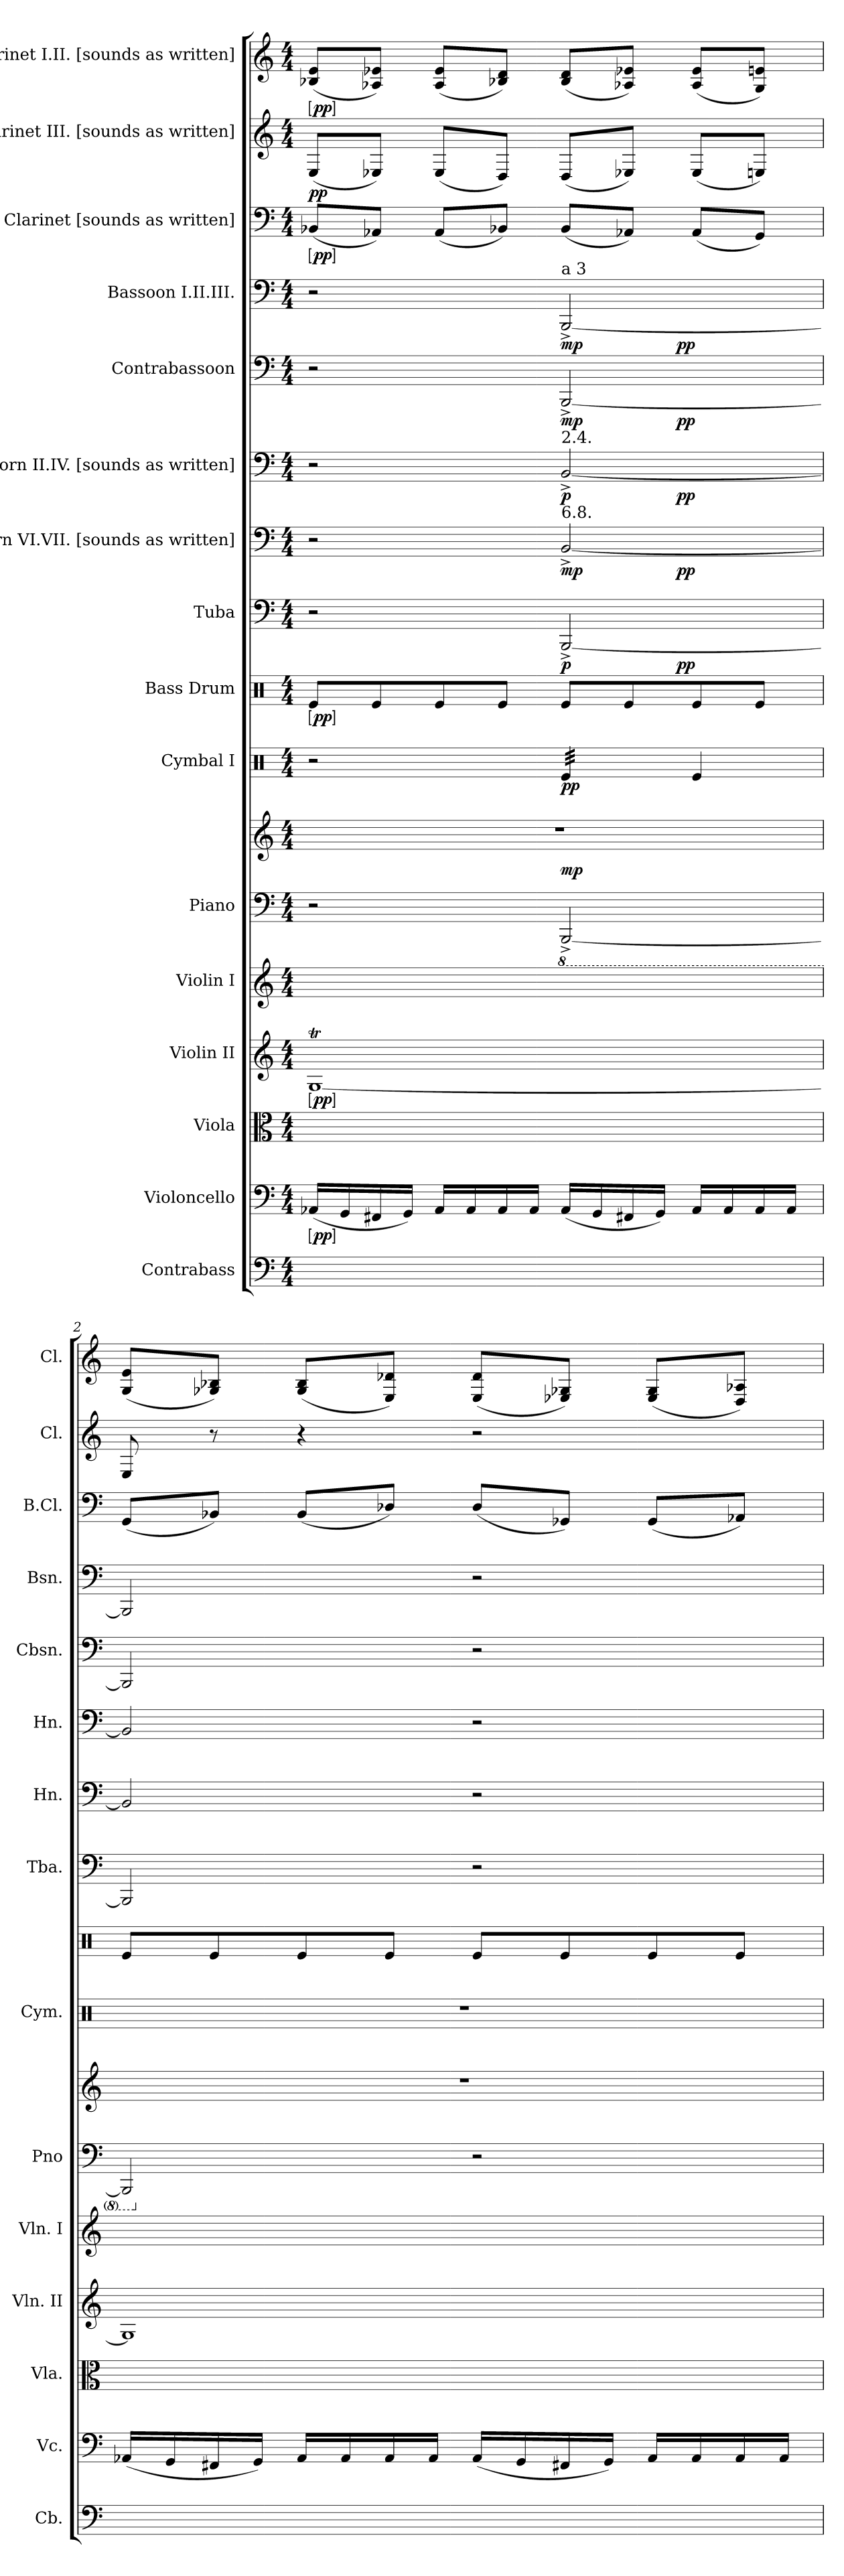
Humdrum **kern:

**kern	**kern	**dynam	**kern	**kern	**dynam	**kern	**kern	**kern	**dynam	**kern	**dynam	**kern	**dynam	**kern	**dynam	**kern	**dynam	**kern	**dynam	**kern	**dynam	**kern	**dynam	**kern	**dynam	**kern	**dynam	**kern	**dynam
*part16	*part15	*part15	*part14	*part13	*part13	*part12	*part11	*part11	*part11	*part10	*part10	*part9	*part9	*part8	*part8	*part7	*part7	*part6	*part6	*part5	*part5	*part4	*part4	*part3	*part3	*part2	*part2	*part1	*part1
*staff17	*staff16	*staff16	*staff15	*staff14	*staff14	*staff13	*staff12	*staff11	*staff11/12	*staff10	*staff10	*staff9	*staff9	*staff8	*staff8	*staff7	*staff7	*staff6	*staff6	*staff5	*staff5	*staff4	*staff4	*staff3	*staff3	*staff2	*staff2	*staff1	*staff1
*I"Contrabass	*I"Violoncello	*	*I"Viola	*I"Violin II	*	*I"Violin I	*I"Piano	*	*	*I"Cymbal I	*	*I"Bass Drum	*	*I"Tuba	*	*I"Horn VI.VII. [sounds as written]	*	*I"Horn II.IV. [sounds as written]	*	*I"Contrabassoon	*	*I"Bassoon I.II.III.	*	*I"Bass Clarinet [sounds as written]	*	*I"Clarinet III. [sounds as written]	*	*I"Clarinet I.II. [sounds as written]	*
*I'Cb.	*I'Vc.	*	*I'Vla.	*I'Vln. II	*	*I'Vln. I	*I'Pno	*	*	*I'Cym.	*	*	*	*I'Tba.	*	*I'Hn.	*	*I'Hn.	*	*I'Cbsn.	*	*I'Bsn.	*	*I'B.Cl.	*	*I'Cl.	*	*I'Cl.	*
*clefF4	*clefF4	*	*clefC3	*clefG2	*	*clefG2	*clefF4	*clefG2	*	*clefX	*	*clefX	*	*clefF4	*	*clefF4	*	*clefF4	*	*clefF4	*	*clefF4	*	*clefF4	*	*clefG2	*	*clefG2	*
*k[]	*k[]	*	*k[]	*k[]	*	*k[]	*k[]	*k[]	*	*k[]	*	*k[]	*	*k[]	*	*k[]	*	*k[]	*	*k[]	*	*k[]	*	*k[]	*	*k[]	*	*k[]	*
*C:	*C:	*	*C:	*C:	*	*C:	*C:	*C:	*	*C:	*	*C:	*	*C:	*	*C:	*	*C:	*	*C:	*	*C:	*	*C:	*	*C:	*	*C:	*
*M4/4	*M4/4	*	*M4/4	*M4/4	*	*M4/4	*M4/4	*M4/4	*	*M4/4	*	*M4/4	*	*M4/4	*	*M4/4	*	*M4/4	*	*M4/4	*	*M4/4	*	*M4/4	*	*M4/4	*	*M4/4	*
*Xtuplet	*	*	*Xtuplet	*	*	*	*	*	*	*	*	*	*	*	*	*	*	*	*	*	*	*	*	*	*	*	*	*	*
=1	=1	=1	=1	=1	=1	=1	=1	=1	=1	=1	=1	=1	=1	=1	=1	=1	=1	=1	=1	=1	=1	=1	=1	=1	=1	=1	=1	=1	=1
!	!	!LO:DY:ed=brack	!	!	!LO:DY:ed=brack	!	!	!	!	!	!	!	!LO:DY:ed=brack	!	!	!	!	!	!	!	!	!	!	!	!LO:DY:ed=brack	!	!	!	!LO:DY:ed=brack
*	*	*	*	*	*	*	*	*^	*	*	*	*	*	*^	*	*^	*	*^	*	*^	*	*^	*	*	*	*	*	*	*
12ryy	(16AA-XLL	pp	24ryy	[1GT	pp	1ryy	2r	1r	2ryy	.	2r	.	8Re/L	pp	2r	2ryy	.	2r	2ryy	.	2r	2ryy	.	2r	2ryy	.	2r	2ryy	.	(8BB-XL	pp	(8EL	pp	(8B-X 8eL	pp
.	.	.	24ryy	.	.	.	.	.	.	.	.	.	.	.	.	.	.	.	.	.	.	.	.	.	.	.	.	.	.	.	.	.	.	.	.
.	16GG	.	.	.	.	.	.	.	.	.	.	.	.	.	.	.	.	.	.	.	.	.	.	.	.	.	.	.	.	.	.	.	.	.	.
12ryy	.	.	24ryy	.	.	.	.	.	.	.	.	.	.	.	.	.	.	.	.	.	.	.	.	.	.	.	.	.	.	.	.	.	.	.	.
.	16FF#X	.	24ryy	.	.	.	.	.	.	.	.	.	8Re/	.	.	.	.	.	.	.	.	.	.	.	.	.	.	.	.	8AA-XJ)	.	8E-XJ)	.	8A-X 8e-XJ)	.
12ryy	.	.	24ryy	.	.	.	.	.	.	.	.	.	.	.	.	.	.	.	.	.	.	.	.	.	.	.	.	.	.	.	.	.	.	.	.
.	16GGJJ)	.	.	.	.	.	.	.	.	.	.	.	.	.	.	.	.	.	.	.	.	.	.	.	.	.	.	.	.	.	.	.	.	.	.
.	.	.	24ryy	.	.	.	.	.	.	.	.	.	.	.	.	.	.	.	.	.	.	.	.	.	.	.	.	.	.	.	.	.	.	.	.
12ryy	16AA-LL	.	24ryy	.	.	.	.	.	.	.	.	.	8Re/	.	.	.	.	.	.	.	.	.	.	.	.	.	.	.	.	(8AA-L	.	(8E-L	.	(8A- 8e-L	.
.	.	.	24ryy	.	.	.	.	.	.	.	.	.	.	.	.	.	.	.	.	.	.	.	.	.	.	.	.	.	.	.	.	.	.	.	.
.	16AA-	.	.	.	.	.	.	.	.	.	.	.	.	.	.	.	.	.	.	.	.	.	.	.	.	.	.	.	.	.	.	.	.	.	.
12ryy	.	.	24ryy	.	.	.	.	.	.	.	.	.	.	.	.	.	.	.	.	.	.	.	.	.	.	.	.	.	.	.	.	.	.	.	.
.	16AA-	.	24ryy	.	.	.	.	.	.	.	.	.	8Re/J	.	.	.	.	.	.	.	.	.	.	.	.	.	.	.	.	8BB-XJ)	.	8DJ)	.	8B-X 8dJ)	.
12ryy	.	.	24ryy	.	.	.	.	.	.	.	.	.	.	.	.	.	.	.	.	.	.	.	.	.	.	.	.	.	.	.	.	.	.	.	.
.	16AA-JJ	.	.	.	.	.	.	.	.	.	.	.	.	.	.	.	.	.	.	.	.	.	.	.	.	.	.	.	.	.	.	.	.	.	.
.	.	.	24ryy	.	.	.	.	.	.	.	.	.	.	.	.	.	.	.	.	.	.	.	.	.	.	.	.	.	.	.	.	.	.	.	.
*	*	*	*	*	*	*	*8ba	*	*	*	*	*	*	*	*	*	*	*	*	*	*	*	*	*	*	*	*	*	*	*	*	*	*	*	*
!	!	!	!	!	!	!	!	!	!	!	!	!	!	!	!	!	!	!	!	!	!	!	!	!	!	!	!LO:TX:a:t=a 3	!	!	!	!	!	!	!	!
!	!	!	!	!	!	!	!	!	!	!	!	!	!	!	!	!	!	!	!	!	!LO:TX:a:t=2.4.	!	!	!	!	!	!	!	!	!	!	!	!	!	!
!	!	!	!	!	!	!	!	!	!	!	!	!	!	!	!	!	!	!LO:TX:a:t=6.8.	!	!	!	!	!	!	!	!	!	!	!	!	!	!	!	!	!
*	*	*	*	*	*	*	*	*	*	*	*tremolo	*	*	*	*	*	*	*	*	*	*	*	*	*	*	*	*	*	*	*	*	*	*	*	*
12ryy	(16AA-LL	.	24ryy	.	.	.	[2BBBB^	.	2ryy	mp	32Re/LLL	pp	8Re/L	.	[2BBB^	8..ryy	p	[2BB^	8..ryy	mp	[2BB^	8..ryy	p	[2BBB^	8..ryy	mp	[2BBB^	8..ryy	mp	(8BB-L	.	(8DL	.	(8B- 8dL	.
.	.	.	.	.	.	.	.	.	.	.	32Re/	.	.	.	.	.	.	.	.	.	.	.	.	.	.	.	.	.	.	.	.	.	.	.	.
.	.	.	24ryy	.	.	.	.	.	.	.	.	.	.	.	.	.	.	.	.	.	.	.	.	.	.	.	.	.	.	.	.	.	.	.	.
.	16GG	.	.	.	.	.	.	.	.	.	32Re/	.	.	.	.	.	.	.	.	.	.	.	.	.	.	.	.	.	.	.	.	.	.	.	.
12ryy	.	.	24ryy	.	.	.	.	.	.	.	.	.	.	.	.	.	.	.	.	.	.	.	.	.	.	.	.	.	.	.	.	.	.	.	.
.	.	.	.	.	.	.	.	.	.	.	32Re/	.	.	.	.	.	.	.	.	.	.	.	.	.	.	.	.	.	.	.	.	.	.	.	.
.	16FF#X	.	24ryy	.	.	.	.	.	.	.	32Re/	.	8Re/	.	.	.	.	.	.	.	.	.	.	.	.	.	.	.	.	8AA-XJ)	.	8E-XJ)	.	8A-X 8e-XJ)	.
.	.	.	.	.	.	.	.	.	.	.	32Re/	.	.	.	.	.	.	.	.	.	.	.	.	.	.	.	.	.	.	.	.	.	.	.	.
12ryy	.	.	24ryy	.	.	.	.	.	.	.	.	.	.	.	.	.	.	.	.	.	.	.	.	.	.	.	.	.	.	.	.	.	.	.	.
.	16GGJJ)	.	.	.	.	.	.	.	.	.	32Re/	.	.	.	.	.	.	.	.	.	.	.	.	.	.	.	.	.	.	.	.	.	.	.	.
.	.	.	24ryy	.	.	.	.	.	.	.	.	.	.	.	.	.	.	.	.	.	.	.	.	.	.	.	.	.	.	.	.	.	.	.	.
.	.	.	.	.	.	.	.	.	.	.	32Re/JJJ	.	.	.	.	4ryy	pp	.	4ryy	pp	.	4ryy	pp	.	4ryy	pp	.	4ryy	pp	.	.	.	.	.	.
*	*	*	*	*	*	*	*	*	*	*	*Xtremolo	*	*	*	*	*	*	*	*	*	*	*	*	*	*	*	*	*	*	*	*	*	*	*	*
12ryy	16AA-LL	.	24ryy	.	.	.	.	.	.	.	4Re/	.	8Re/	.	.	.	.	.	.	.	.	.	.	.	.	.	.	.	.	(8AA-L	.	(8E-L	.	(8A- 8e-L	.
.	.	.	24ryy	.	.	.	.	.	.	.	.	.	.	.	.	.	.	.	.	.	.	.	.	.	.	.	.	.	.	.	.	.	.	.	.
.	16AA-	.	.	.	.	.	.	.	.	.	.	.	.	.	.	.	.	.	.	.	.	.	.	.	.	.	.	.	.	.	.	.	.	.	.
12ryy	.	.	24ryy	.	.	.	.	.	.	.	.	.	.	.	.	.	.	.	.	.	.	.	.	.	.	.	.	.	.	.	.	.	.	.	.
.	16AA-	.	24ryy	.	.	.	.	.	.	.	.	.	8Re/J	.	.	.	.	.	.	.	.	.	.	.	.	.	.	.	.	8GGJ)	.	8EnJ)	.	8G 8enJ)	.
12ryy	.	.	24ryy	.	.	.	.	.	.	.	.	.	.	.	.	.	.	.	.	.	.	.	.	.	.	.	.	.	.	.	.	.	.	.	.
.	16AA-JJ	.	.	.	.	.	.	.	.	.	.	.	.	.	.	.	.	.	.	.	.	.	.	.	.	.	.	.	.	.	.	.	.	.	.
.	.	.	24ryy	.	.	.	.	.	.	.	.	.	.	.	.	.	.	.	.	.	.	.	.	.	.	.	.	.	.	.	.	.	.	.	.
.	.	.	.	.	.	.	.	.	.	.	.	.	.	.	.	32ryy	.	.	32ryy	.	.	32ryy	.	.	32ryy	.	.	32ryy	.	.	.	.	.	.	.
*	*	*	*	*	*	*	*	*	*	*	*	*	*	*	*v	*v	*	*	*	*	*v	*v	*	*v	*v	*	*v	*v	*	*	*	*	*	*	*
*	*	*	*	*	*	*	*	*v	*v	*	*	*	*	*	*	*	*v	*v	*	*	*	*	*	*	*	*	*	*	*	*	*
=2	=2	=2	=2	=2	=2	=2	=2	=2	=2	=2	=2	=2	=2	=2	=2	=2	=2	=2	=2	=2	=2	=2	=2	=2	=2	=2	=2	=2	=2
12ryy	(16AA-XLL	.	24ryy	1GTTT]	.	1ryy	2BBBB]	1r	.	1r	.	8Re/L	.	2BBB]	.	2BB]	.	2BB]	.	2BBB]	.	2BBB]	.	(8GGL	.	8E	.	(8G 8eL	.
.	.	.	24ryy	.	.	.	.	.	.	.	.	.	.	.	.	.	.	.	.	.	.	.	.	.	.	.	.	.	.
.	16GG	.	.	.	.	.	.	.	.	.	.	.	.	.	.	.	.	.	.	.	.	.	.	.	.	.	.	.	.
12ryy	.	.	24ryy	.	.	.	.	.	.	.	.	.	.	.	.	.	.	.	.	.	.	.	.	.	.	.	.	.	.
.	16FF#X	.	24ryy	.	.	.	.	.	.	.	.	8Re/	.	.	.	.	.	.	.	.	.	.	.	8BB-XJ)	.	8r	.	8G-X 8B-XJ)	.
12ryy	.	.	24ryy	.	.	.	.	.	.	.	.	.	.	.	.	.	.	.	.	.	.	.	.	.	.	.	.	.	.
.	16GGJJ)	.	.	.	.	.	.	.	.	.	.	.	.	.	.	.	.	.	.	.	.	.	.	.	.	.	.	.	.
.	.	.	24ryy	.	.	.	.	.	.	.	.	.	.	.	.	.	.	.	.	.	.	.	.	.	.	.	.	.	.
12ryy	16AA-LL	.	24ryy	.	.	.	.	.	.	.	.	8Re/	.	.	.	.	.	.	.	.	.	.	.	(8BB-L	.	4r	.	(8G- 8B-L	.
.	.	.	24ryy	.	.	.	.	.	.	.	.	.	.	.	.	.	.	.	.	.	.	.	.	.	.	.	.	.	.
.	16AA-	.	.	.	.	.	.	.	.	.	.	.	.	.	.	.	.	.	.	.	.	.	.	.	.	.	.	.	.
12ryy	.	.	24ryy	.	.	.	.	.	.	.	.	.	.	.	.	.	.	.	.	.	.	.	.	.	.	.	.	.	.
.	16AA-	.	24ryy	.	.	.	.	.	.	.	.	8Re/J	.	.	.	.	.	.	.	.	.	.	.	8D-XJ)	.	.	.	8E 8d-XJ)	.
12ryy	.	.	24ryy	.	.	.	.	.	.	.	.	.	.	.	.	.	.	.	.	.	.	.	.	.	.	.	.	.	.
.	16AA-JJ	.	.	.	.	.	.	.	.	.	.	.	.	.	.	.	.	.	.	.	.	.	.	.	.	.	.	.	.
.	.	.	24ryy	.	.	.	.	.	.	.	.	.	.	.	.	.	.	.	.	.	.	.	.	.	.	.	.	.	.
*	*	*	*	*	*	*	*X8ba	*	*	*	*	*	*	*	*	*	*	*	*	*	*	*	*	*	*	*	*	*	*
12ryy	(16AA-LL	.	24ryy	.	.	.	2r	.	.	.	.	8Re/L	.	2r	.	2r	.	2r	.	2r	.	2r	.	(8D-L	.	2r	.	(8E 8d-L	.
.	.	.	24ryy	.	.	.	.	.	.	.	.	.	.	.	.	.	.	.	.	.	.	.	.	.	.	.	.	.	.
.	16GG	.	.	.	.	.	.	.	.	.	.	.	.	.	.	.	.	.	.	.	.	.	.	.	.	.	.	.	.
12ryy	.	.	24ryy	.	.	.	.	.	.	.	.	.	.	.	.	.	.	.	.	.	.	.	.	.	.	.	.	.	.
.	16FF#X	.	24ryy	.	.	.	.	.	.	.	.	8Re/	.	.	.	.	.	.	.	.	.	.	.	8GG-XJ)	.	.	.	8E-X 8G-XJ)	.
12ryy	.	.	24ryy	.	.	.	.	.	.	.	.	.	.	.	.	.	.	.	.	.	.	.	.	.	.	.	.	.	.
.	16GGJJ)	.	.	.	.	.	.	.	.	.	.	.	.	.	.	.	.	.	.	.	.	.	.	.	.	.	.	.	.
.	.	.	24ryy	.	.	.	.	.	.	.	.	.	.	.	.	.	.	.	.	.	.	.	.	.	.	.	.	.	.
12ryy	16AA-LL	.	24ryy	.	.	.	.	.	.	.	.	8Re/	.	.	.	.	.	.	.	.	.	.	.	(8GG-L	.	.	.	(8E- 8G-L	.
.	.	.	24ryy	.	.	.	.	.	.	.	.	.	.	.	.	.	.	.	.	.	.	.	.	.	.	.	.	.	.
.	16AA-	.	.	.	.	.	.	.	.	.	.	.	.	.	.	.	.	.	.	.	.	.	.	.	.	.	.	.	.
12ryy	.	.	24ryy	.	.	.	.	.	.	.	.	.	.	.	.	.	.	.	.	.	.	.	.	.	.	.	.	.	.
.	16AA-	.	24ryy	.	.	.	.	.	.	.	.	8Re/J	.	.	.	.	.	.	.	.	.	.	.	8AA-XJ)	.	.	.	8D 8A-XJ)	.
12ryy	.	.	24ryy	.	.	.	.	.	.	.	.	.	.	.	.	.	.	.	.	.	.	.	.	.	.	.	.	.	.
.	16AA-JJ	.	.	.	.	.	.	.	.	.	.	.	.	.	.	.	.	.	.	.	.	.	.	.	.	.	.	.	.
.	.	.	24ryy	.	.	.	.	.	.	.	.	.	.	.	.	.	.	.	.	.	.	.	.	.	.	.	.	.	.
=	=	=	=	=	=	=	=	=	=	=	=	=	=	=	=	=	=	=	=	=	=	=	=	=	=	=	=	=	=
*-	*-	*-	*-	*-	*-	*-	*-	*-	*-	*-	*-	*-	*-	*-	*-	*-	*-	*-	*-	*-	*-	*-	*-	*-	*-	*-	*-	*-	*-
